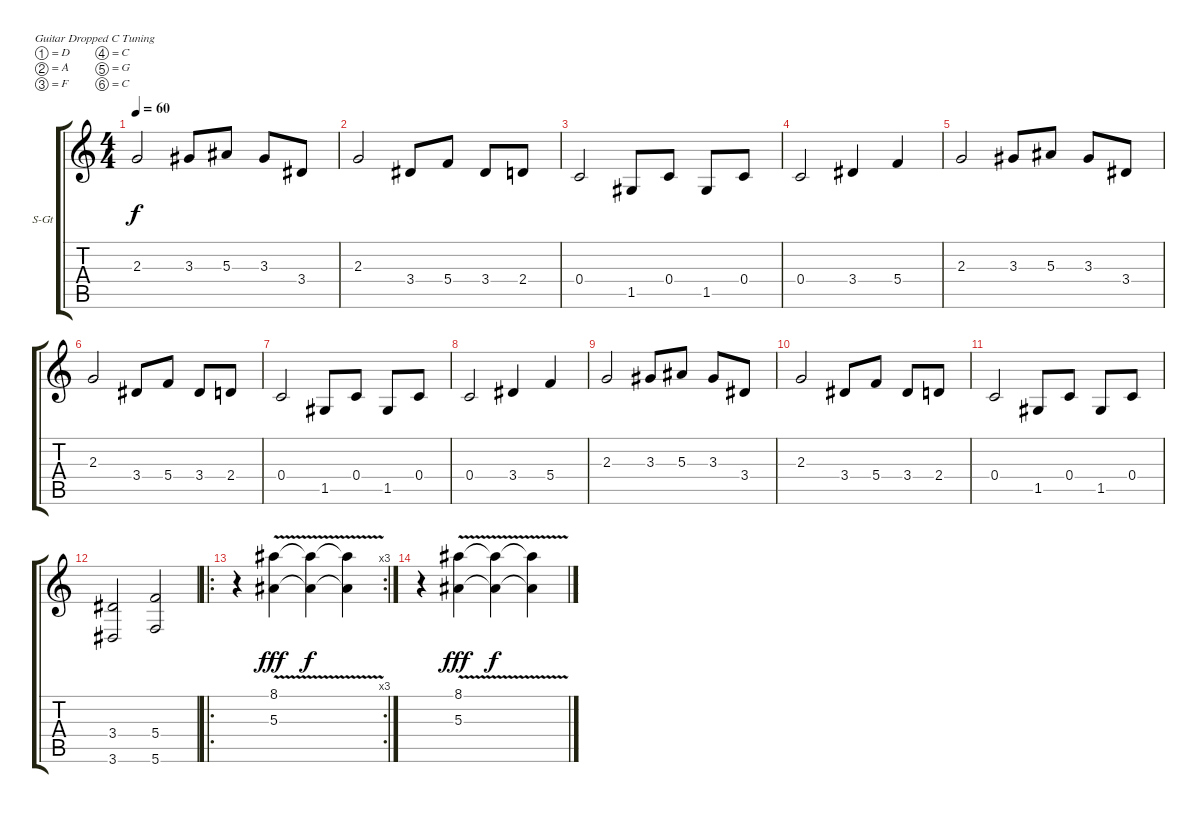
\bracketExtendMode groupsimilarinstruments
\firstSystemTrackNameOrientation horizontal
\otherSystemsTrackNameOrientation horizontal
\track ("Flake" "S-Gt") {instrument synthvoice}
\staff {score tabs}
\tuning (D4 A3 F3 C3 G2 C2)
\displaytranspose 12
\ts (4 4)
\tempo 60
\clef g2
\ks c
2.3.2{dy f instrument synthvoice} 3.3.8 5.3.8 3.3.8 3.4.8 |
2.3.2 3.4.8 5.4.8 3.4.8 2.4.8 |
0.4.2 1.5.8 0.4.8 1.5.8 0.4.8 |
0.4.2 3.4.4 5.4.4 |
2.3.2 3.3.8 5.3.8 3.3.8 3.4.8 |
2.3.2 3.4.8 5.4.8 3.4.8 2.4.8 |
0.4.2 1.5.8 0.4.8 1.5.8 0.4.8 |
0.4.2 3.4.4 5.4.4 |
2.3.2 3.3.8 5.3.8 3.3.8 3.4.8 |
2.3.2 3.4.8 5.4.8 3.4.8 2.4.8 |
0.4.2 1.5.8 0.4.8 1.5.8 0.4.8 |
(3.4 3.6).2 (5.4 5.6).2 |
\ro
\rc 3
r.4 (8.1{v} 5.3{v}).4{dy fff} (8.1{v t} 5.3{v t}).4{dy f} (8.1{v t} 5.3{v t}).4 |
r.4 (8.1{v} 5.3{v}).4{dy fff} (8.1{v t} 5.3{v t}).4{dy f} (8.1{v t} 5.3{v t}).4
